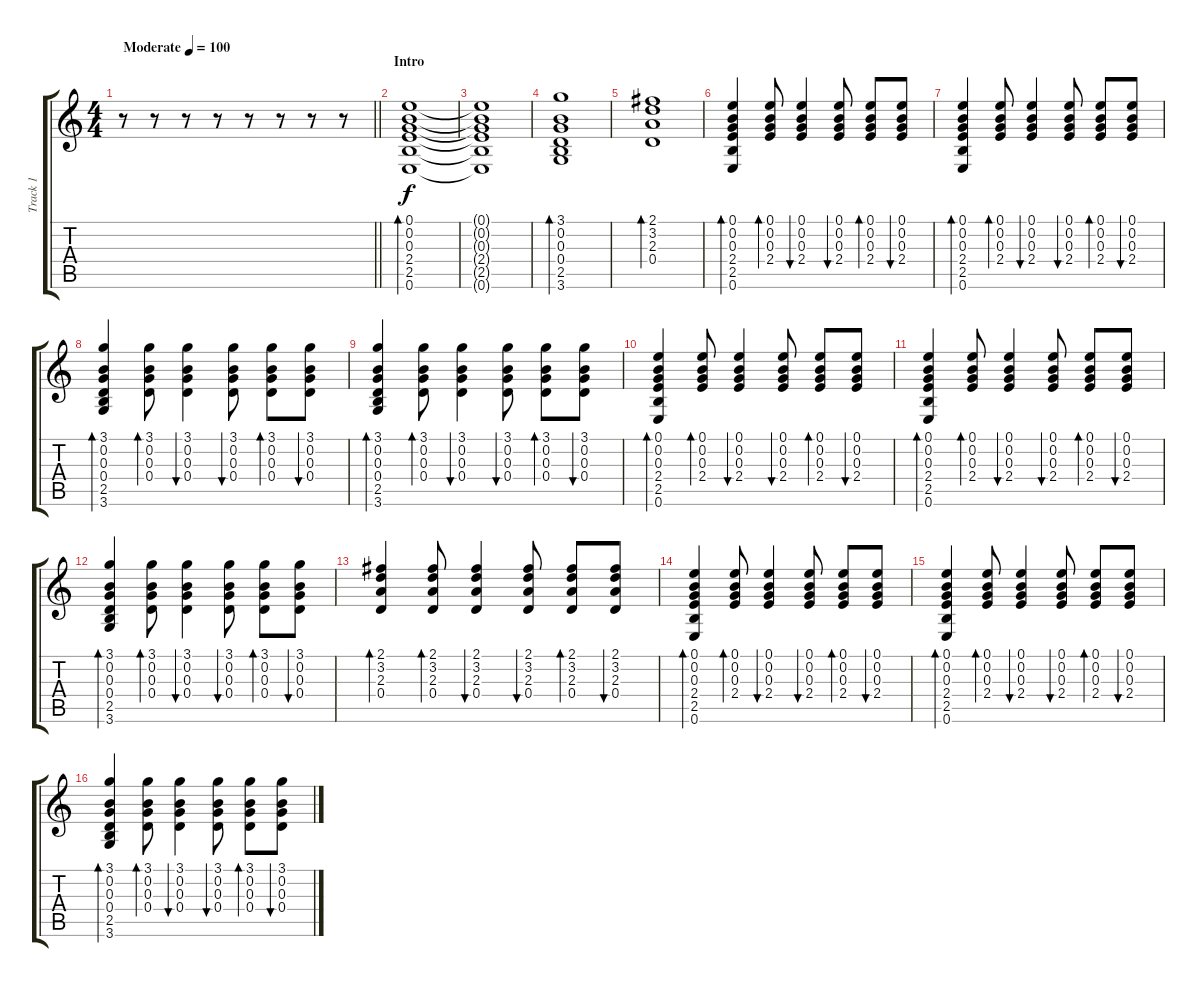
\track ("Track 1" "Track 1") {instrument acousticguitarsteel}
\staff {score tabs}
\tuning (E4 B3 G3 D3 A2 E2) {hide}
\ts (4 4)
\tempo (100 "Moderate")
\clef g2
\barLineRight lightlight
\ks c
r.8{dy f instrument acousticguitarsteel} r.8 r.8 r.8 r.8 r.8 r.8 r.8 |
\section ("" "Intro")
(0.1 0.2 0.3 2.4 2.5 0.6).1{bd 60} |
(0.1{t} 0.2{t} 0.3{t} 2.4{t} 2.5{t} 0.6{t}).1 |
(3.1 0.2 0.3 0.4 2.5 3.6).1{bd 60} |
(2.1 3.2 2.3 0.4).1{bd 60} |
(0.1 0.2 0.3 2.4 2.5 0.6).4{bd 60} (0.1 0.2 0.3 2.4).8{bd 60} (0.1 0.2 0.3 2.4).4{bu 60} (0.1 0.2 0.3 2.4).8{bu 60} (0.1 0.2 0.3 2.4).8{bd 60} (0.1 0.2 0.3 2.4).8{bu 60} |
(0.1 0.2 0.3 2.4 2.5 0.6).4{bd 60} (0.1 0.2 0.3 2.4).8{bd 60} (0.1 0.2 0.3 2.4).4{bu 60} (0.1 0.2 0.3 2.4).8{bu 60} (0.1 0.2 0.3 2.4).8{bd 60} (0.1 0.2 0.3 2.4).8{bu 60} |
(3.1 0.2 0.3 0.4 2.5 3.6).4{bd 60} (3.1 0.2 0.3 0.4).8{bd 60} (3.1 0.2 0.3 0.4).4{bu 60} (3.1 0.2 0.3 0.4).8{bu 60} (3.1 0.2 0.3 0.4).8{bd 60} (3.1 0.2 0.3 0.4).8{bu 60} |
(3.1 0.2 0.3 0.4 2.5 3.6).4{bd 60} (3.1 0.2 0.3 0.4).8{bd 60} (3.1 0.2 0.3 0.4).4{bu 60} (3.1 0.2 0.3 0.4).8{bu 60} (3.1 0.2 0.3 0.4).8{bd 60} (3.1 0.2 0.3 0.4).8{bu 60} |
(0.1 0.2 0.3 2.4 2.5 0.6).4{bd 60} (0.1 0.2 0.3 2.4).8{bd 60} (0.1 0.2 0.3 2.4).4{bu 60} (0.1 0.2 0.3 2.4).8{bu 60} (0.1 0.2 0.3 2.4).8{bd 60} (0.1 0.2 0.3 2.4).8{bu 60} |
(0.1 0.2 0.3 2.4 2.5 0.6).4{bd 60} (0.1 0.2 0.3 2.4).8{bd 60} (0.1 0.2 0.3 2.4).4{bu 60} (0.1 0.2 0.3 2.4).8{bu 60} (0.1 0.2 0.3 2.4).8{bd 60} (0.1 0.2 0.3 2.4).8{bu 60} |
(3.1 0.2 0.3 0.4 2.5 3.6).4{bd 60} (3.1 0.2 0.3 0.4).8{bd 60} (3.1 0.2 0.3 0.4).4{bu 60} (3.1 0.2 0.3 0.4).8{bu 60} (3.1 0.2 0.3 0.4).8{bd 60} (3.1 0.2 0.3 0.4).8{bu 60} |
(2.1 3.2 2.3 0.4).4{bd 60} (2.1 3.2 2.3 0.4).8{bd 60} (2.1 3.2 2.3 0.4).4{bu 60} (2.1 3.2 2.3 0.4).8{bu 60} (2.1 3.2 2.3 0.4).8{bd 60} (2.1 3.2 2.3 0.4).8{bu 60} |
(0.1 0.2 0.3 2.4 2.5 0.6).4{bd 60} (0.1 0.2 0.3 2.4).8{bd 60} (0.1 0.2 0.3 2.4).4{bu 60} (0.1 0.2 0.3 2.4).8{bu 60} (0.1 0.2 0.3 2.4).8{bd 60} (0.1 0.2 0.3 2.4).8{bu 60} |
(0.1 0.2 0.3 2.4 2.5 0.6).4{bd 60} (0.1 0.2 0.3 2.4).8{bd 60} (0.1 0.2 0.3 2.4).4{bu 60} (0.1 0.2 0.3 2.4).8{bu 60} (0.1 0.2 0.3 2.4).8{bd 60} (0.1 0.2 0.3 2.4).8{bu 60} |
(3.1 0.2 0.3 0.4 2.5 3.6).4{bd 60} (3.1 0.2 0.3 0.4).8{bd 60} (3.1 0.2 0.3 0.4).4{bu 60} (3.1 0.2 0.3 0.4).8{bu 60} (3.1 0.2 0.3 0.4).8{bd 60} (3.1 0.2 0.3 0.4).8{bu 60}
